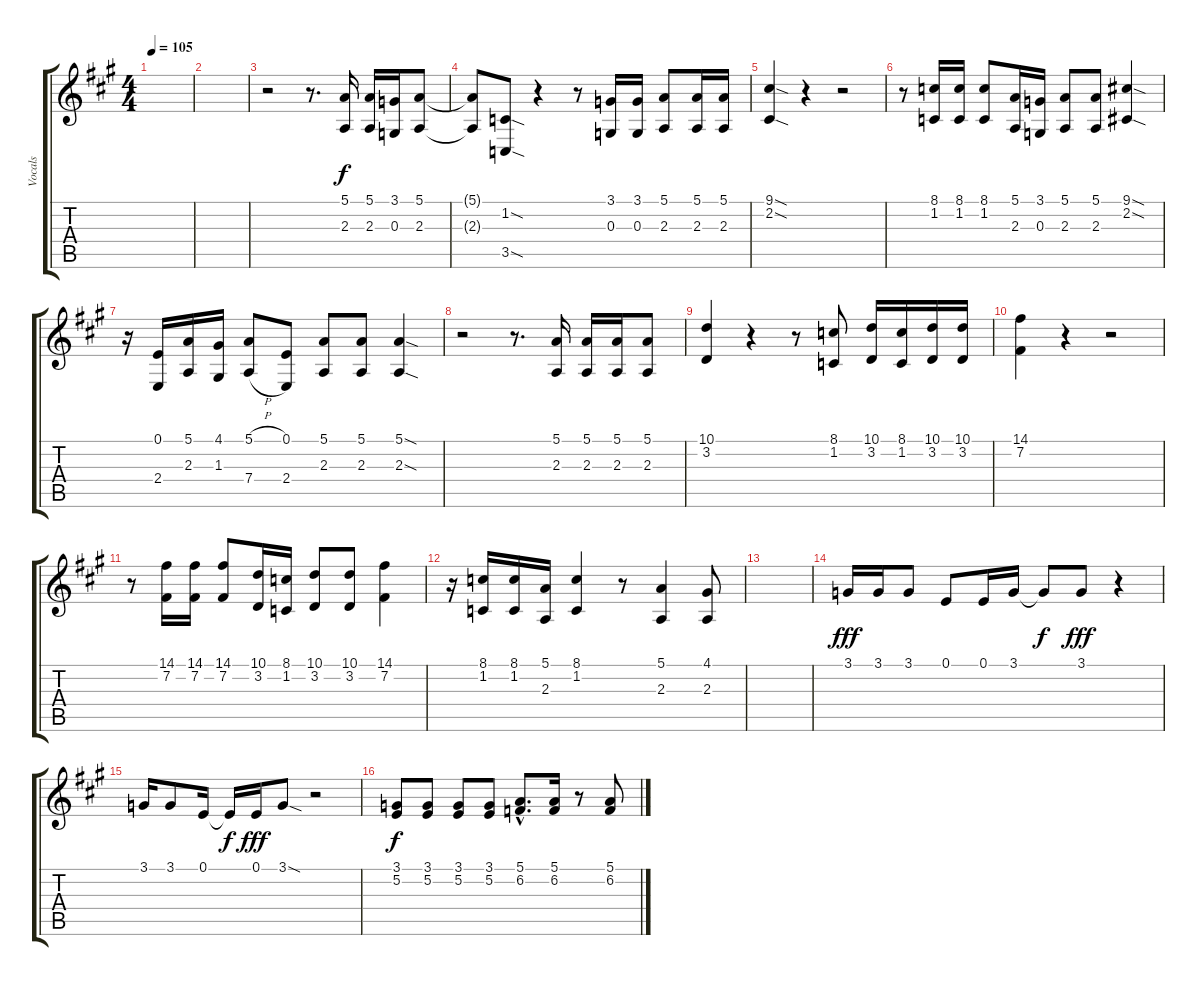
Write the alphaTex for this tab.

\track ("Vocals" "Vocals") {instrument clarinet}
\staff {score tabs}
\tuning (E4 B3 G3 D3 A2 E2) {hide}
\ts (4 4)
\tempo 105
\clef g2
\ks a
|
|
r.2 r.8{d} (5.1 2.3).16{dy f} (5.1 2.3).16 (3.1 0.3).16 (5.1 2.3).8 |
(5.1{t} 2.3{t}).8 (1.2{sod} 3.5{sod}).8 r.4 r.8 (3.1 0.3).16 (3.1 0.3).16 (5.1 2.3).8 (5.1 2.3).16 (5.1 2.3).16 |
(9.1{sod} 2.2{sod}).4 r.4 r.2 |
r.8 (8.1 1.2).16 (8.1 1.2).16 (8.1 1.2).8 (5.1 2.3).16 (3.1 0.3).16 (5.1 2.3).8 (5.1 2.3).8 (9.1{sod} 2.2{sod}).4 |
r.16 (0.1 2.4).16 (5.1 2.3).16 (4.1 1.3).16 (5.1{h} 7.4{h}).8 (0.1 2.4).8 (5.1 2.3).8 (5.1 2.3).8 (5.1{sod} 2.3{sod}).4 |
r.2 r.8{d} (5.1 2.3).16 (5.1 2.3).16 (5.1 2.3).16 (5.1 2.3).8 |
(10.1 3.2).4 r.4 r.8 (8.1 1.2).8 (10.1 3.2).16 (8.1 1.2).16 (10.1 3.2).16 (10.1 3.2).16 |
(14.1 7.2).4 r.4 r.2 |
r.8 (14.1 7.2).16 (14.1 7.2).16 (14.1 7.2).8 (10.1 3.2).16 (8.1 1.2).16 (10.1 3.2).8 (10.1 3.2).8 (14.1 7.2).4 |
r.16 (8.1 1.2).16 (8.1 1.2).16 (5.1 2.3).16 (8.1 1.2).4 r.8 (5.1 2.3).4 (4.1 2.3).8 |
|
3.1.16{dy fff} 3.1.16 3.1.8 0.1.8 0.1.16 3.1.16 3.1{t}.8{dy f} 3.1.8{dy fff} r.4 |
3.1.16 3.1.8 0.1.16 0.1{t}.16{dy f} 0.1.16{dy fff} 3.1{sod}.8 r.2 |
(3.1 5.2).8{dy f} (3.1 5.2).8 (3.1 5.2).8 (3.1 5.2).8 (5.1{hac} 6.2{hac}).8{d} (5.1 6.2).16 r.8 (5.1 6.2).8
